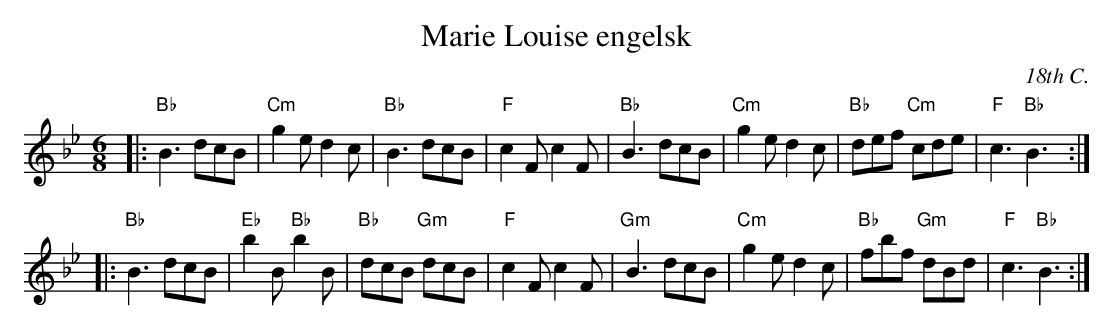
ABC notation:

X:1
T: Marie Louise engelsk
O: 18th C.
M: 6/8
L: 1/8
K: Bb
|: "Bb"B3 dcB | "Cm"g2e     d2c | "Bb"B3      dcB | "F"c2F    c2F \
|  "Bb"B3 dcB | "Cm"g2e     d2c | "Bb"def "Cm"cde | "F"c3 "Bb"B3 :|
|: "Bb"B3 dcB | "Eb"b2B "Bb"b2B | "Bb"dcB "Gm"dcB | "F"c2F    c2F \
|  "Gm"B3 dcB | "Cm"g2e     d2c | "Bb"fbf "Gm"dBd | "F"c3 "Bb"B3 :|
